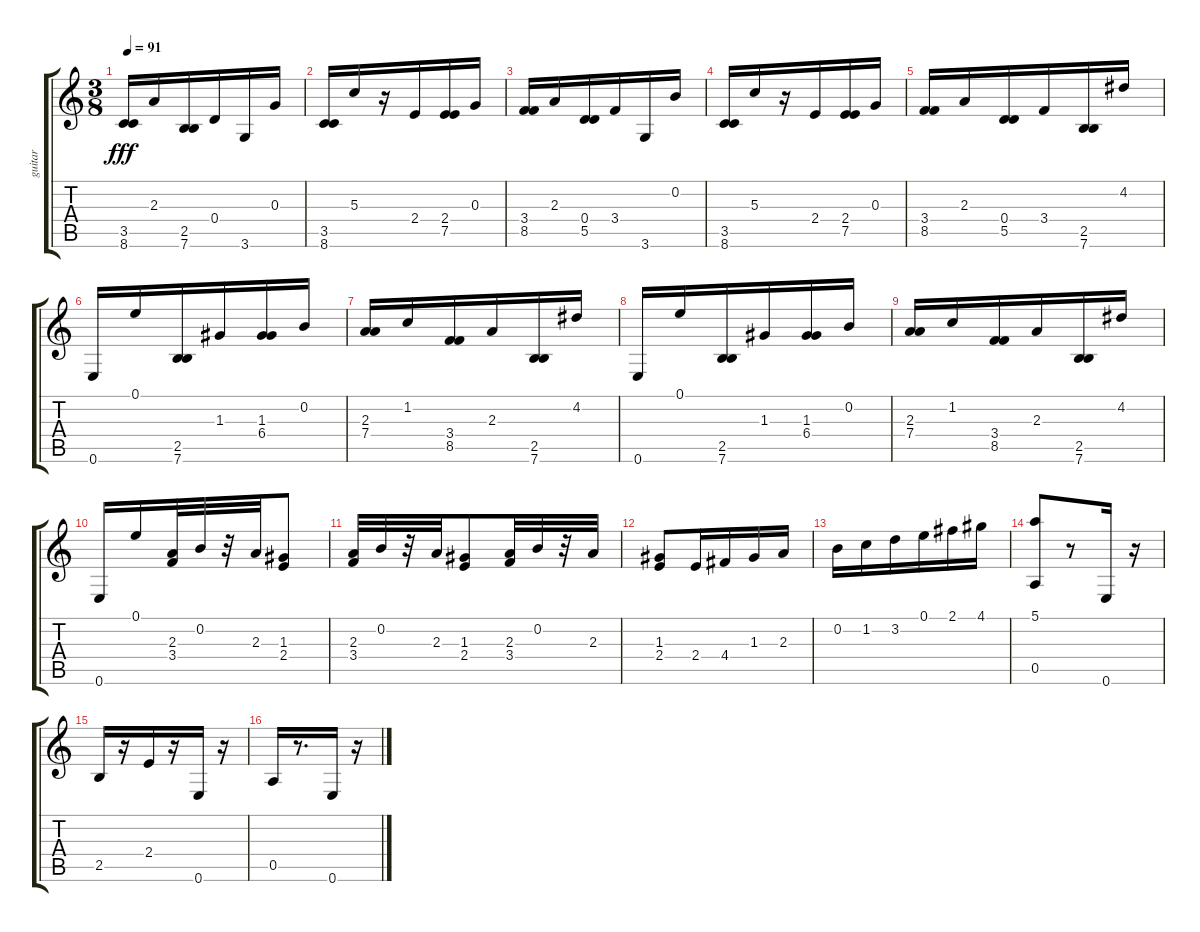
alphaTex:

\track ("guitar" "guitar") {instrument acousticguitarnylon}
\staff {score tabs}
\tuning (E4 B3 G3 D3 A2 E2) {hide}
\ts (3 8)
\tempo 91
\clef g2
\ks c
(3.5 8.6).16{dy fff} 2.3.16 (2.5 7.6).16 0.4.16 3.6.16 0.3.16 |
(3.5 8.6).16 5.3.16 r.16 2.4.16 (2.4 7.5).16 0.3.16 |
(3.4 8.5).16 2.3.16 (0.4 5.5).16 3.4.16 3.6.16 0.2.16 |
(3.5 8.6).16 5.3.16 r.16 2.4.16 (2.4 7.5).16 0.3.16 |
(3.4 8.5).16 2.3.16 (0.4 5.5).16 3.4.16 (2.5 7.6).16 4.2.16 |
0.6.16 0.1.16 (2.5 7.6).16 1.3.16 (1.3 6.4).16 0.2.16 |
(2.3 7.4).16 1.2.16 (3.4 8.5).16 2.3.16 (2.5 7.6).16 4.2.16 |
0.6.16 0.1.16 (2.5 7.6).16 1.3.16 (1.3 6.4).16 0.2.16 |
(2.3 7.4).16 1.2.16 (3.4 8.5).16 2.3.16 (2.5 7.6).16 4.2.16 |
0.6.16 0.1.16 (2.3 3.4).32 0.2.32 r.32 2.3.32 (1.3 2.4).8 |
(2.3 3.4).32 0.2.32 r.32 2.3.32 (1.3 2.4).8 (2.3 3.4).32 0.2.32 r.32 2.3.32 |
(1.3 2.4).8 2.4.16 4.4.16 1.3.16 2.3.16 |
0.2.16 1.2.16 3.2.16 0.1.16 2.1.16 4.1.16 |
(5.1 0.5).8 r.8 0.6.16 r.16 |
2.5.16 r.16 2.4.16 r.16 0.6.16 r.16 |
0.5.16 r.8{d} 0.6.16 r.16
